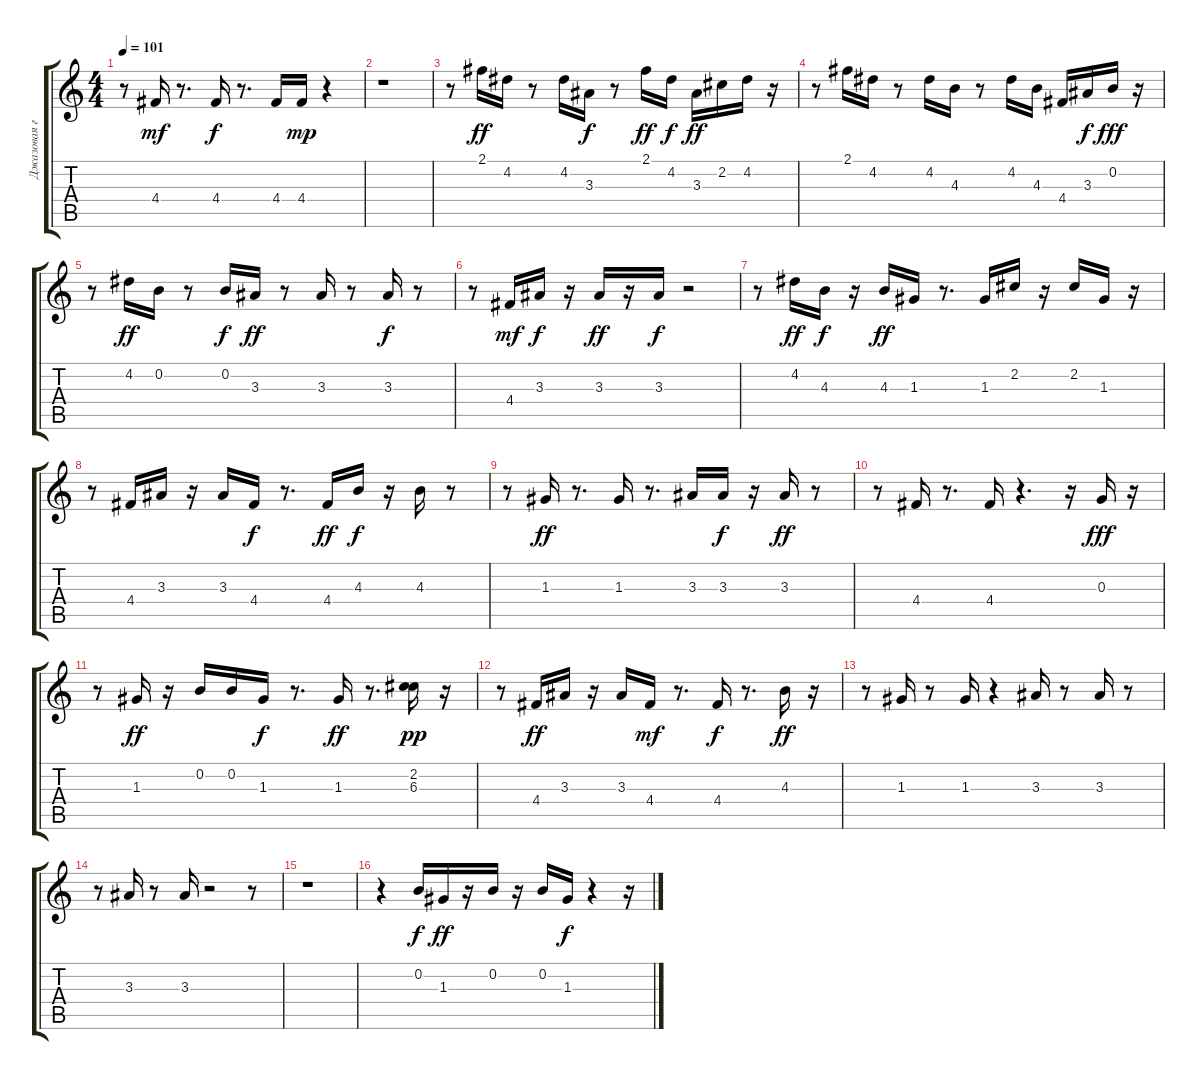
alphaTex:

\track ("Джазовая гитара" "Джазовая г") {instrument electricguitarjazz}
\staff {score tabs}
\tuning (E4 B3 G3 D3 A2 E2) {hide}
\ts (4 4)
\tempo 101
\clef g2
\ks c
r.8{dy f} 4.4.16{dy mf} r.8{d} 4.4.16{dy f} r.8{d} 4.4.16 4.4.16{dy mp} r.4 |
r.1 |
r.8 2.1.16{dy ff} 4.2.16 r.8 4.2.16 3.3.16{dy f} r.8 2.1.16{dy ff} 4.2.16{dy f} 3.3.16{dy ff} 2.2.16 4.2.16 r.16 |
r.8 2.1.16 4.2.16 r.8 4.2.16 4.3.16 r.8 4.2.16 4.3.16 4.4.16 3.3.16{dy f} 0.2.16{dy fff} r.16 |
r.8 4.2.16{dy ff} 0.2.16 r.8 0.2.16{dy f} 3.3.16{dy ff} r.8 3.3.16 r.8 3.3.16{dy f} r.8 |
r.8 4.4.16{dy mf} 3.3.16{dy f} r.16 3.3.16{dy ff} r.16 3.3.16{dy f} r.2 |
r.8 4.2.16{dy ff} 4.3.16{dy f} r.16 4.3.16{dy ff} 1.3.16 r.8{d} 1.3.16 2.2.16 r.16 2.2.16 1.3.16 r.16 |
r.8 4.4.16 3.3.16 r.16 3.3.16 4.4.16{dy f} r.8{d} 4.4.16{dy ff} 4.3.16{dy f} r.16 4.3.16 r.8 |
r.8 1.3.16{dy ff} r.8{d} 1.3.16 r.8{d} 3.3.16 3.3.16{dy f} r.16 3.3.16{dy ff} r.8 |
r.8 4.4.16 r.8{d} 4.4.16 r.4{d} r.16 0.3.16{dy fff} r.16 |
r.8 1.3.16{dy ff} r.16 0.2.16 0.2.16 1.3.16{dy f} r.8{d} 1.3.16{dy ff} r.8{d} (2.2 6.3).16{dy pp} r.16 |
r.8 4.4.16{dy ff} 3.3.16 r.16 3.3.16 4.4.16{dy mf} r.8{d} 4.4.16{dy f} r.8{d} 4.3.16{dy ff} r.16 |
r.8 1.3.16 r.8 1.3.16 r.4 3.3.16 r.8 3.3.16 r.8 |
r.8 3.3.16 r.8 3.3.16 r.2 r.8 |
r.1 |
r.4 0.2.16{dy f} 1.3.16{dy ff} r.16 0.2.16 r.16 0.2.16 1.3.16{dy f} r.4 r.16
